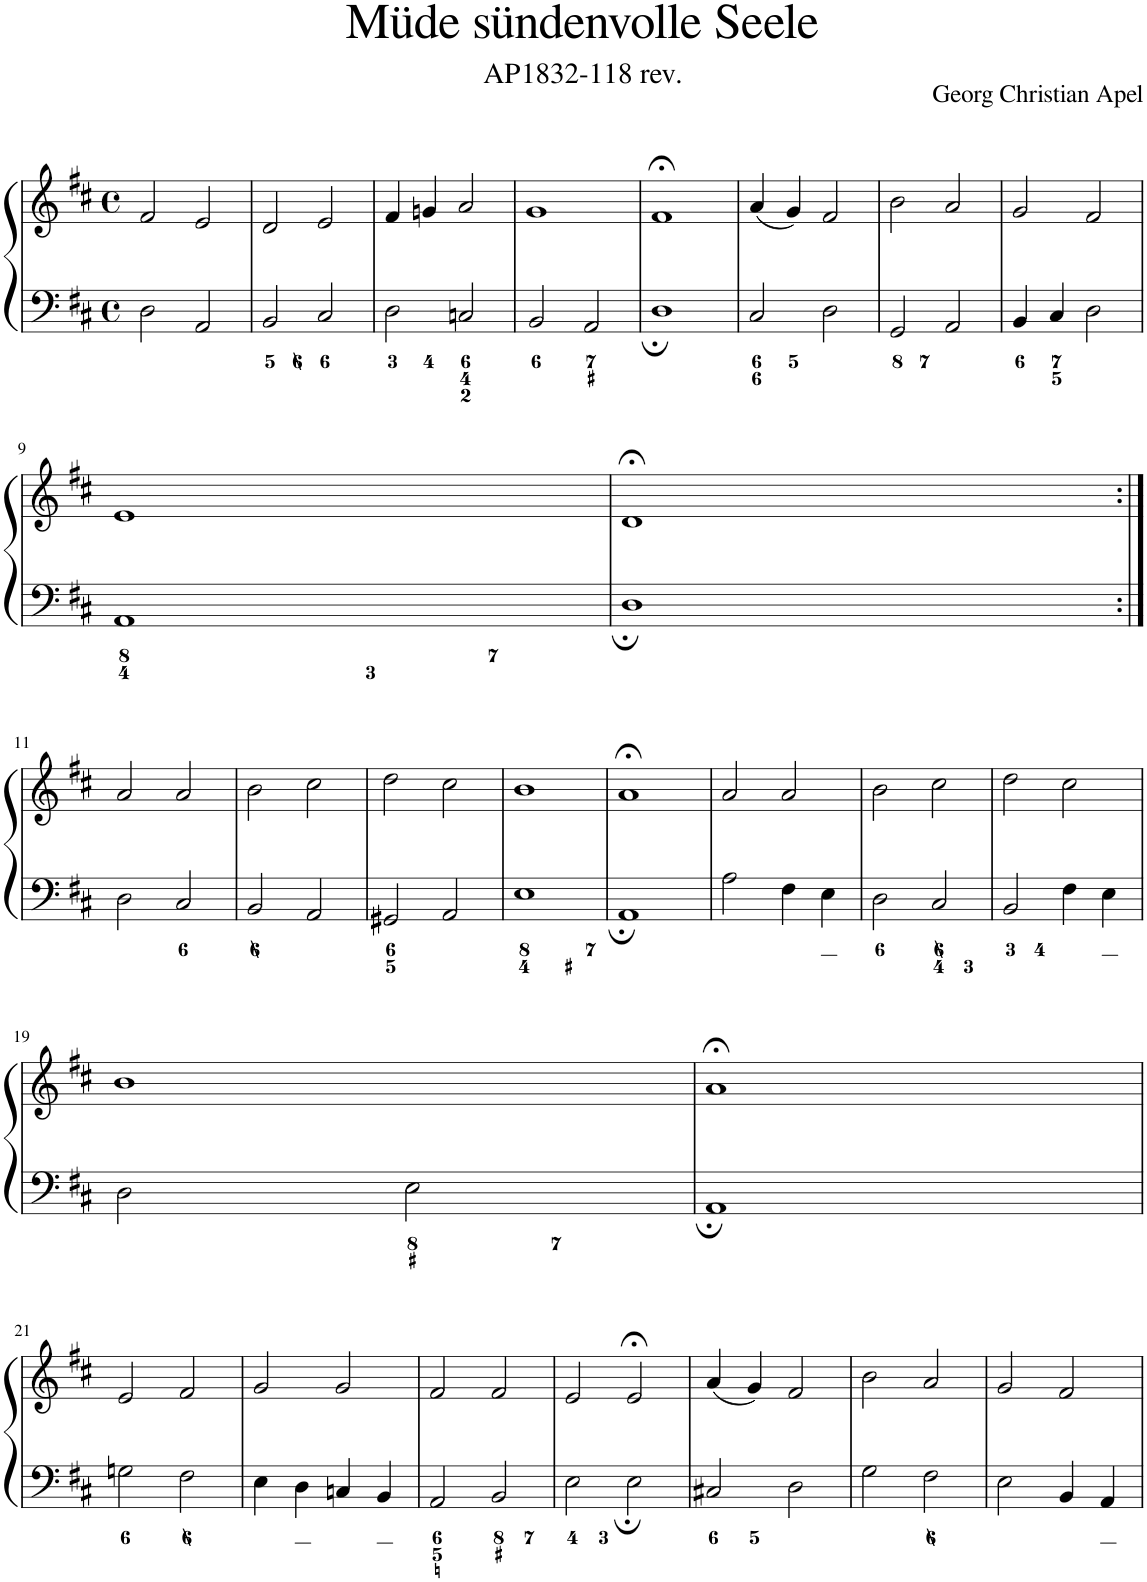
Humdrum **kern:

**kern	**kern
*part1	*part1
*staff2	*staff1
*I"Piano	*
*I'Pno.	*
*clefF4	*clefG2
*k[f#c#]	*k[f#c#]
*M4/4	*M4/4
*met(c)	*met(c)
=1	=1
2D\	2f#/
2AA/	2e/
=2	=2
2BB/	2d/
2C#/	2e/
=3	=3
2D\	4f#/
.	4gn/
2Cn/	2a/
=4	=4
2BB/	1g
2AA/	.
=5	=5
1D	1f#;<
=6	=6
2C#/	(4a/
.	4g/)
2D\	2f#/
=7	=7
2GG/	2b\
2AA/	2a/
=8	=8
4BB/	2g/
4C#/	.
2D\	2f#/
!!LO:LB:g=z
=9	=9
1AA	1e
=10	=10
1D	1d;<
!!LO:LB:g=z
=11:|!	=11:|!
2D\	2a/
2C#/	2a/
=12	=12
2BB/	2b\
2AA/	2cc#\
=13	=13
2GG#X/	2dd\
2AA/	2cc#\
=14	=14
1E	1b
=15	=15
1AA	1a;<
=16	=16
2A\	2a/
4F#\	2a/
4E\	.
=17	=17
2D\	2b\
2C#/	2cc#\
=18	=18
2BB/	2dd\
4F#\	2cc#\
4E\	.
!!LO:LB:g=z
=19	=19
2D\	1b
2E\	.
=20	=20
1AA	1a;<
!!LO:LB:g=z
=21	=21
2Gn\	2e/
2F#\	2f#/
=22	=22
4E\	2g/
4D\	.
4Cn/	2g/
4BB/	.
=23	=23
2AA/	2f#/
2BB/	2f#/
=24	=24
2E\	2e/
2E\	2e;</
=25	=25
2C#X/	(4a/
.	4g/)
2D\	2f#/
=26	=26
2G\	2b\
2F#\	2a/
=27	=27
2E\	2g/
4BB/	2f#/
4AA/	.
=	=
*-	*-
